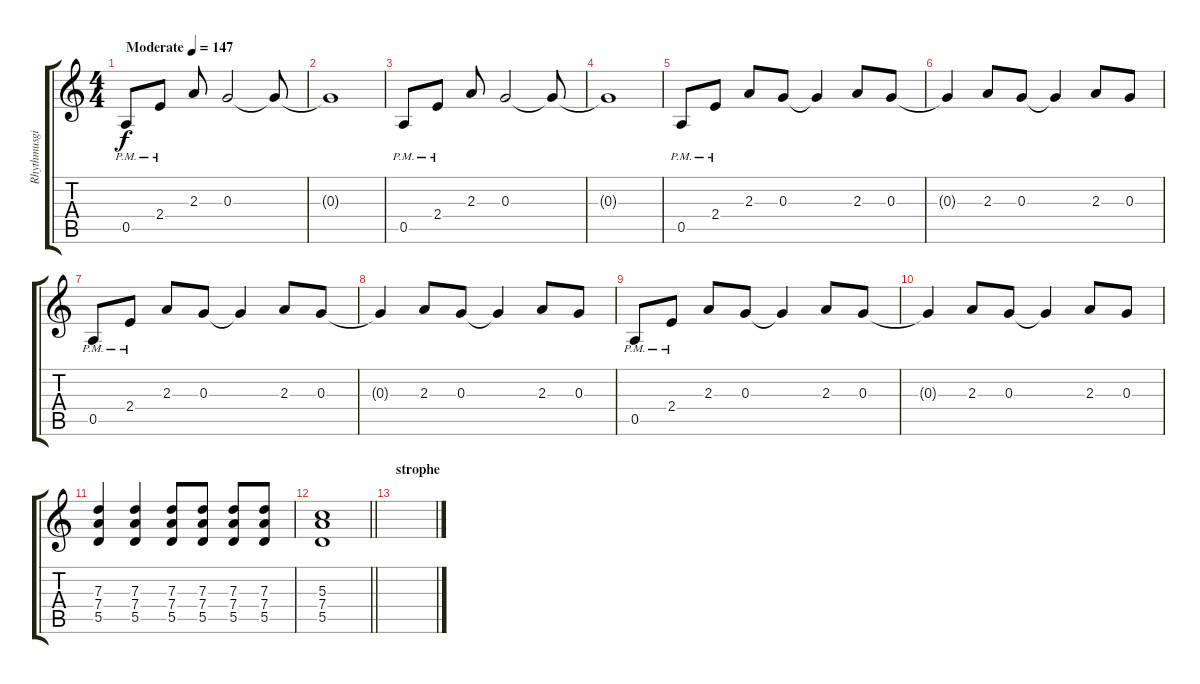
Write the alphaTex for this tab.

\track ("Rhythmusgitarre Overdub" "Rhythmusgi") {instrument distortionguitar}
\staff {score tabs}
\tuning (E4 B3 G3 D3 A2 E2) {hide}
\ts (4 4)
\tempo (147 "Moderate")
\clef g2
\ks c
0.5{pm}.8{dy f instrument distortionguitar} 2.4{pm}.8 2.3.8 0.3.2 0.3{t}.8 |
0.3{t}.1 |
0.5{pm}.8 2.4{pm}.8 2.3.8 0.3.2 0.3{t}.8 |
0.3{t}.1 |
0.5{pm}.8 2.4{pm}.8 2.3.8 0.3.8 0.3{t}.4 2.3.8 0.3.8 |
0.3{t}.4 2.3.8 0.3.8 0.3{t}.4 2.3.8 0.3.8 |
0.5{pm}.8 2.4{pm}.8 2.3.8 0.3.8 0.3{t}.4 2.3.8 0.3.8 |
0.3{t}.4 2.3.8 0.3.8 0.3{t}.4 2.3.8 0.3.8 |
0.5{pm}.8 2.4{pm}.8 2.3.8 0.3.8 0.3{t}.4 2.3.8 0.3.8 |
0.3{t}.4 2.3.8 0.3.8 0.3{t}.4 2.3.8 0.3.8 |
(7.3 7.4 5.5).4 (7.3 7.4 5.5).4 (7.3 7.4 5.5).8 (7.3 7.4 5.5).8 (7.3 7.4 5.5).8 (7.3 7.4 5.5).8 |
\barLineRight lightlight
(5.3 7.4 5.5).1 |
\section ("" "strophe")
